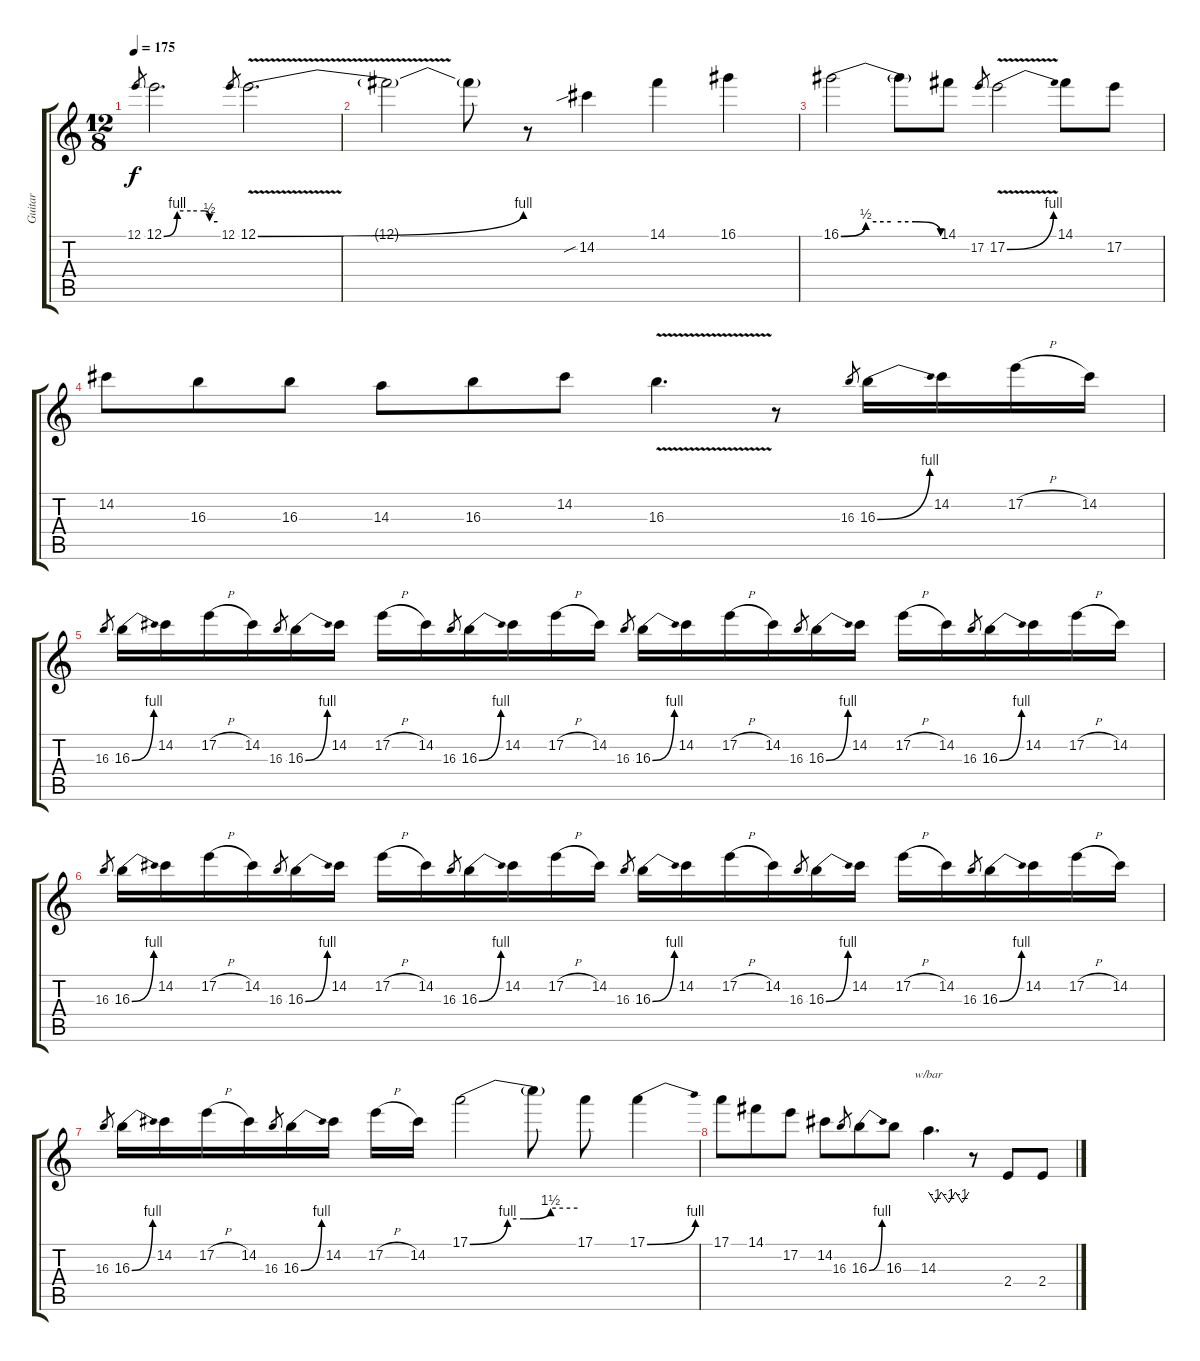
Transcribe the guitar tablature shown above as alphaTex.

\track ("Guitar" "Guitar") {instrument overdrivenguitar}
\staff {score tabs}
\tuning (E4 B3 G3 D3 A2 E2) {hide}
\ts (12 8)
\tempo 175
\clef g2
\ks c
12.1.8{gr dy f} 12.1{be (custom 0 0 15 4 30 4 45 4 51 2 60 2)}.2{d} 12.1.8{gr} 12.1{be (bend 0 0 60 4) v}.2{d} |
12.1{t}.2 12.1{t}.8 r.8 14.2{sib}.4 14.1.4 16.1.4 |
16.1{be (custom 0 0 15 2 30 2 45 2 60 0)}.2 16.1{t}.8 14.1.8 17.2.8{gr} 17.2{be (bend 0 0 60 4) v}.2 14.1.8 17.2.8 |
14.2.8 16.3.8 16.3.8 14.3.8 16.3.8 14.2.8 16.3{v}.4{d} r.8 16.3.8{gr} 16.3{be (bend 0 0 60 4)}.16 14.2.16 17.2{h}.16 14.2.16 |
16.3.8{gr} 16.3{be (bend 0 0 60 4)}.16 14.2.16 17.2{h}.16 14.2.16 16.3.8{gr} 16.3{be (bend 0 0 60 4)}.16 14.2.16 17.2{h}.16 14.2.16 16.3.8{gr} 16.3{be (bend 0 0 60 4)}.16 14.2.16 17.2{h}.16 14.2.16 16.3.8{gr} 16.3{be (bend 0 0 60 4)}.16 14.2.16 17.2{h}.16 14.2.16 16.3.8{gr} 16.3{be (bend 0 0 60 4)}.16 14.2.16 17.2{h}.16 14.2.16 16.3.8{gr} 16.3{be (bend 0 0 60 4)}.16 14.2.16 17.2{h}.16 14.2.16 |
16.3.8{gr} 16.3{be (bend 0 0 60 4)}.16 14.2.16 17.2{h}.16 14.2.16 16.3.8{gr} 16.3{be (bend 0 0 60 4)}.16 14.2.16 17.2{h}.16 14.2.16 16.3.8{gr} 16.3{be (bend 0 0 60 4)}.16 14.2.16 17.2{h}.16 14.2.16 16.3.8{gr} 16.3{be (bend 0 0 60 4)}.16 14.2.16 17.2{h}.16 14.2.16 16.3.8{gr} 16.3{be (bend 0 0 60 4)}.16 14.2.16 17.2{h}.16 14.2.16 16.3.8{gr} 16.3{be (bend 0 0 60 4)}.16 14.2.16 17.2{h}.16 14.2.16 |
16.3.8{gr} 16.3{be (bend 0 0 60 4)}.16 14.2.16 17.2{h}.16 14.2.16 16.3.8{gr} 16.3{be (bend 0 0 60 4)}.16 14.2.16 17.2{h}.16 14.2.16 17.1{be (custom 0 0 21 4 30 4 45 6 60 6)}.2 17.1{t}.8 17.1.8 17.1{be (bend 0 0 60 4)}.4 |
17.1.8 14.1.8 17.2.8 14.2.8 16.3.8{gr} 16.3{be (bend 0 0 60 4)}.8 16.3.8 14.3.4{d tbe (custom default 0 0 10 -4 19 0 30 -4 40 0 50 -4 60 0)} r.8 2.4.8 2.4.8
